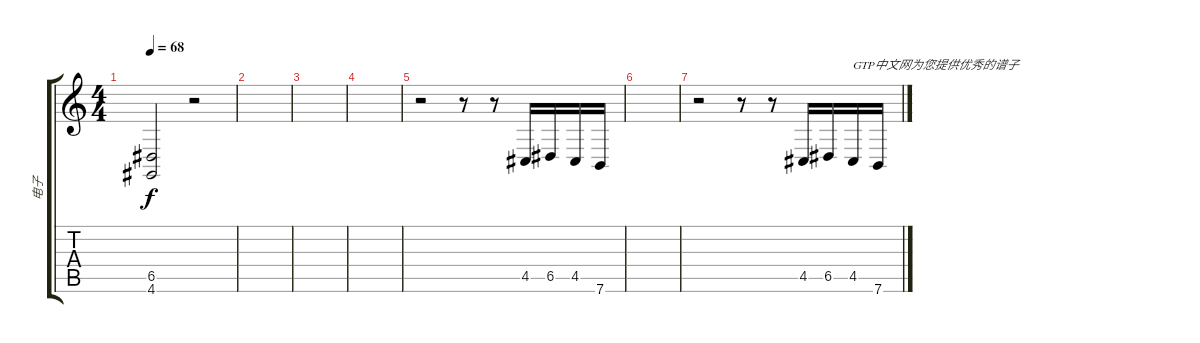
\track ("电子" "电子") {instrument electricpiano2}
\staff {score tabs}
\tuning (E4 B3 G3 D3 A2 E2) {hide}
\ts (4 4)
\tempo 68
\clef g2
\ks c
(6.5 4.6).2{dy f} r.2 |
|
|
|
r.2 r.8 r.8 4.5.16 6.5.16 4.5.16 7.6.16 |
|
r.2 r.8 r.8 4.5.16 6.5.16 4.5.16{txt "GTP中文网为您提供优秀的谱子"} 7.6.16
